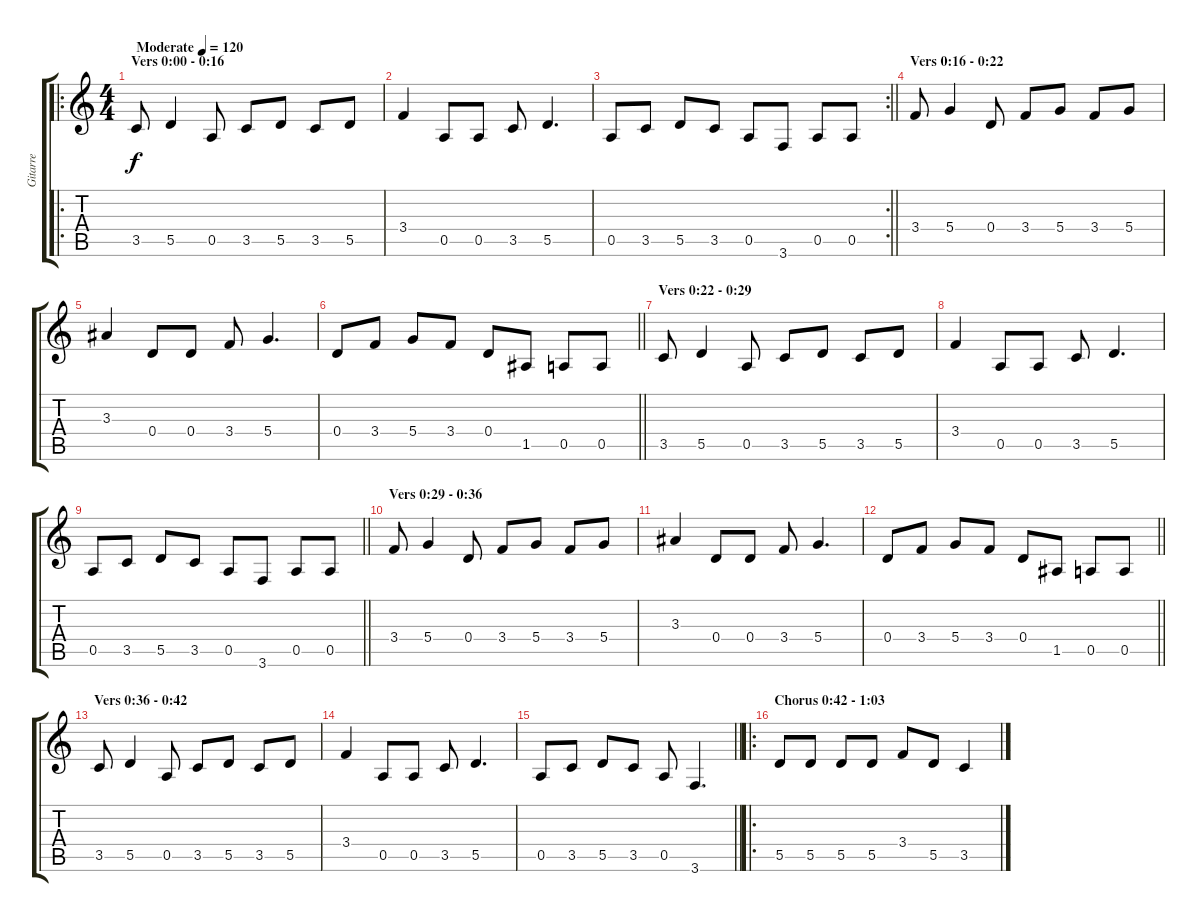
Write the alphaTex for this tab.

\track ("Gitarre" "Gitarre") {instrument electricguitarclean}
\staff {score tabs}
\tuning (E4 B3 G3 D3 A2 D2) {hide}
\ro
\ts (4 4)
\section ("" "Vers 0:00 - 0:16")
\tempo (120 "Moderate")
\clef g2
\ks c
3.5.8{dy f instrument electricguitarclean} 5.5.4 0.5.8 3.5.8 5.5.8 3.5.8 5.5.8 |
3.4.4 0.5.8 0.5.8 3.5.8 5.5.4{d} |
\rc 2
\barLineRight lightlight
0.5.8 3.5.8 5.5.8 3.5.8 0.5.8 3.6.8 0.5.8 0.5.8 |
\section ("" "Vers 0:16 - 0:22")
3.4.8 5.4.4 0.4.8 3.4.8 5.4.8 3.4.8 5.4.8 |
3.3.4 0.4.8 0.4.8 3.4.8 5.4.4{d} |
\barLineRight lightlight
0.4.8 3.4.8 5.4.8 3.4.8 0.4.8 1.5.8 0.5.8 0.5.8 |
\section ("" "Vers 0:22 - 0:29")
3.5.8 5.5.4 0.5.8 3.5.8 5.5.8 3.5.8 5.5.8 |
3.4.4 0.5.8 0.5.8 3.5.8 5.5.4{d} |
\barLineRight lightlight
0.5.8 3.5.8 5.5.8 3.5.8 0.5.8 3.6.8 0.5.8 0.5.8 |
\section ("" "Vers 0:29 - 0:36")
3.4.8 5.4.4 0.4.8 3.4.8 5.4.8 3.4.8 5.4.8 |
3.3.4 0.4.8 0.4.8 3.4.8 5.4.4{d} |
\barLineRight lightlight
0.4.8 3.4.8 5.4.8 3.4.8 0.4.8 1.5.8 0.5.8 0.5.8 |
\section ("" "Vers 0:36 - 0:42")
3.5.8 5.5.4 0.5.8 3.5.8 5.5.8 3.5.8 5.5.8 |
3.4.4 0.5.8 0.5.8 3.5.8 5.5.4{d} |
\barLineRight lightlight
0.5.8 3.5.8 5.5.8 3.5.8 0.5.8 3.6.4{d} |
\ro
\section ("" "Chorus 0:42 - 1:03")
5.5.8 5.5.8 5.5.8 5.5.8 3.4.8 5.5.8 3.5.4
